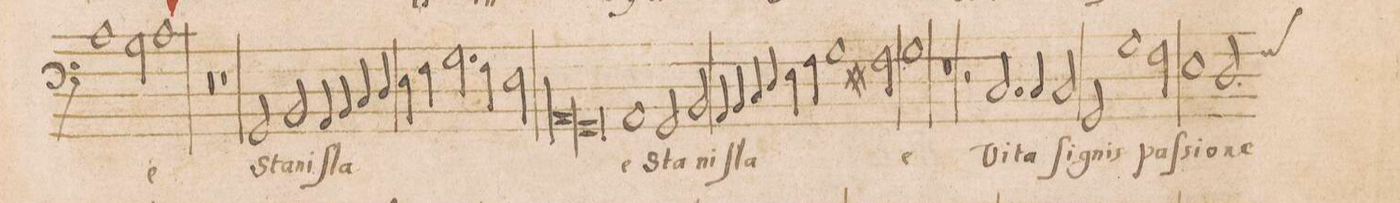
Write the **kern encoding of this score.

**kern	**text
*I"BASSVS	*
*clefF4	*
*k[]	*
*met(C|)	*
*M2/1	*
1c	.
2B\	-e
=9-	=9-
1c	.
0r	.
=10-	=10-
1r	.
=11	=11
2GG/	Sta-
2BB/	-ni-
4AA/	-ſla-
4BB/	.
4C/	.
4D/	.
=12	=12
4E\	.
4F\	.
2.G\	.
4F\	.
2E\	.
=13	=13
*lig	*
1AA	.
1GG	.
*Xlig	*
=14-	=14-
1AA	-e
2GG/	Sta-
2BB/	-ni-
=15	=15
4AA/	-ſla-
4BB/	.
4C/	.
4D/	.
4E\	.
4F\	.
1G\	.
=16-	=16-
2F#X\	.
1G	-e
=17	=17
1r	.
2r	.
2.C/	Vi-
=18-	=18-
4C/	-ta
2C/	ſi-
2GG/	-gnis
1G\	paſ-
=19-	=19-
2F\	-si-
1E	-o-
=20-	=20-
2D/	-ne
*custos:F	*
*-	*-
